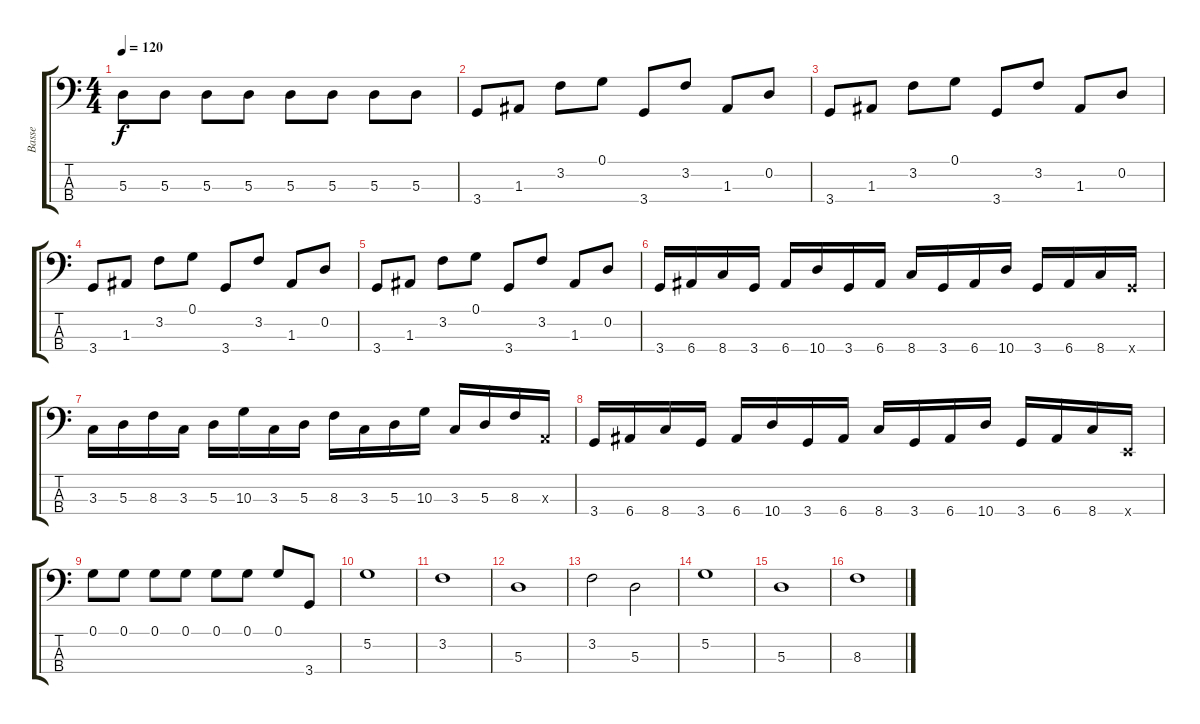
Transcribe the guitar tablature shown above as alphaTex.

\track ("Basse" "Basse") {instrument electricbassfinger}
\staff {score tabs}
\tuning (G2 D2 A1 E1) {hide}
\ts (4 4)
\tempo 120
\clef f4
\ks c
5.3.8{dy f} 5.3.8 5.3.8 5.3.8 5.3.8 5.3.8 5.3.8 5.3.8 |
3.4.8 1.3.8 3.2.8 0.1.8 3.4.8 3.2.8 1.3.8 0.2.8 |
3.4.8 1.3.8 3.2.8 0.1.8 3.4.8 3.2.8 1.3.8 0.2.8 |
3.4.8 1.3.8 3.2.8 0.1.8 3.4.8 3.2.8 1.3.8 0.2.8 |
3.4.8 1.3.8 3.2.8 0.1.8 3.4.8 3.2.8 1.3.8 0.2.8 |
3.4.16 6.4.16 8.4.16 3.4.16 6.4.16 10.4.16 3.4.16 6.4.16 8.4.16 3.4.16 6.4.16 10.4.16 3.4.16 6.4.16 8.4.16 3.4{x}.16 |
3.3.16 5.3.16 8.3.16 3.3.16 5.3.16 10.3.16 3.3.16 5.3.16 8.3.16 3.3.16 5.3.16 10.3.16 3.3.16 5.3.16 8.3.16 0.3{x}.16 |
3.4.16 6.4.16 8.4.16 3.4.16 6.4.16 10.4.16 3.4.16 6.4.16 8.4.16 3.4.16 6.4.16 10.4.16 3.4.16 6.4.16 8.4.16 0.4{x}.16 |
0.1.8 0.1.8 0.1.8 0.1.8 0.1.8 0.1.8 0.1.8 3.4.8 |
5.2.1 |
3.2.1 |
5.3.1 |
3.2.2 5.3.2 |
5.2.1 |
5.3.1 |
8.3.1
